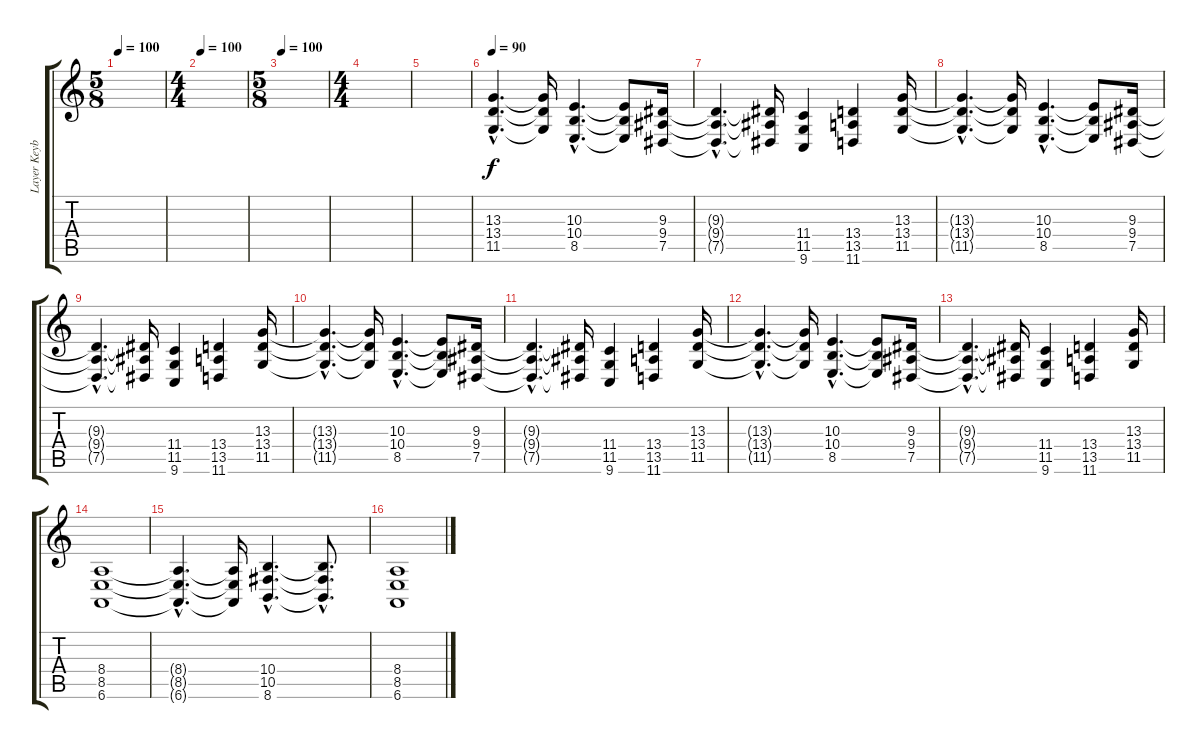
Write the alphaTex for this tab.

\track ("Layer Keyboards" "Layer Keyb") {instrument pad7halo}
\staff {score tabs}
\tuning (Eb4 Bb3 Gb3 Db3 Ab2 Eb2) {hide}
\ts (5 8)
\tempo 100
\clef g2
\ks c
|
\ts (4 4)
\tempo 100
|
\ts (5 8)
\tempo 100
|
\ts (4 4)
|
|
\tempo 90
(13.3{hac} 13.4{hac} 11.5{hac}).4{d instrument drawbarorgan} (13.3{t} 13.4{t} 11.5{t}).16 (10.3{hac} 10.4{hac} 8.5{hac}).4{d} (10.3{t} 10.4{t} 8.5{t}).8 (9.3 9.4 7.5).16 |
(9.3{hac t} 9.4{hac t} 7.5{hac t}).4{d} (9.3{t} 9.4{t} 7.5{t}).16 (11.4 11.5 9.6).4 (13.4 13.5 11.6).4 (13.3 13.4 11.5).16 |
(13.3{hac t} 13.4{hac t} 11.5{hac t}).4{d instrument drawbarorgan} (13.3{t} 13.4{t} 11.5{t}).16 (10.3{hac} 10.4{hac} 8.5{hac}).4{d} (10.3{t} 10.4{t} 8.5{t}).8 (9.3 9.4 7.5).16 |
(9.3{hac t} 9.4{hac t} 7.5{hac t}).4{d} (9.3{t} 9.4{t} 7.5{t}).16 (11.4 11.5 9.6).4 (13.4 13.5 11.6).4 (13.3 13.4 11.5).16 |
(13.3{hac t} 13.4{hac t} 11.5{hac t}).4{d instrument drawbarorgan} (13.3{t} 13.4{t} 11.5{t}).16 (10.3{hac} 10.4{hac} 8.5{hac}).4{d} (10.3{t} 10.4{t} 8.5{t}).8 (9.3 9.4 7.5).16 |
(9.3{hac t} 9.4{hac t} 7.5{hac t}).4{d} (9.3{t} 9.4{t} 7.5{t}).16 (11.4 11.5 9.6).4 (13.4 13.5 11.6).4 (13.3 13.4 11.5).16 |
(13.3{hac t} 13.4{hac t} 11.5{hac t}).4{d instrument drawbarorgan} (13.3{t} 13.4{t} 11.5{t}).16 (10.3{hac} 10.4{hac} 8.5{hac}).4{d} (10.3{t} 10.4{t} 8.5{t}).8 (9.3 9.4 7.5).16 |
(9.3{hac t} 9.4{hac t} 7.5{hac t}).4{d} (9.3{t} 9.4{t} 7.5{t}).16 (11.4 11.5 9.6).4 (13.4 13.5 11.6).4 (13.3 13.4 11.5).16{instrument drawbarorgan} |
(8.4 8.5 6.6).1{instrument drawbarorgan} |
(8.4{hac t} 8.5{hac t} 6.6{hac t}).4{d} (8.4{t} 8.5{t} 6.6{t}).16 (10.4{hac} 10.5{hac} 8.6{hac}).4{d instrument drawbarorgan} (10.4{hac t} 10.5{hac t} 8.6{hac t}).8{d} |
(8.4 8.5 6.6).1{instrument drawbarorgan}
